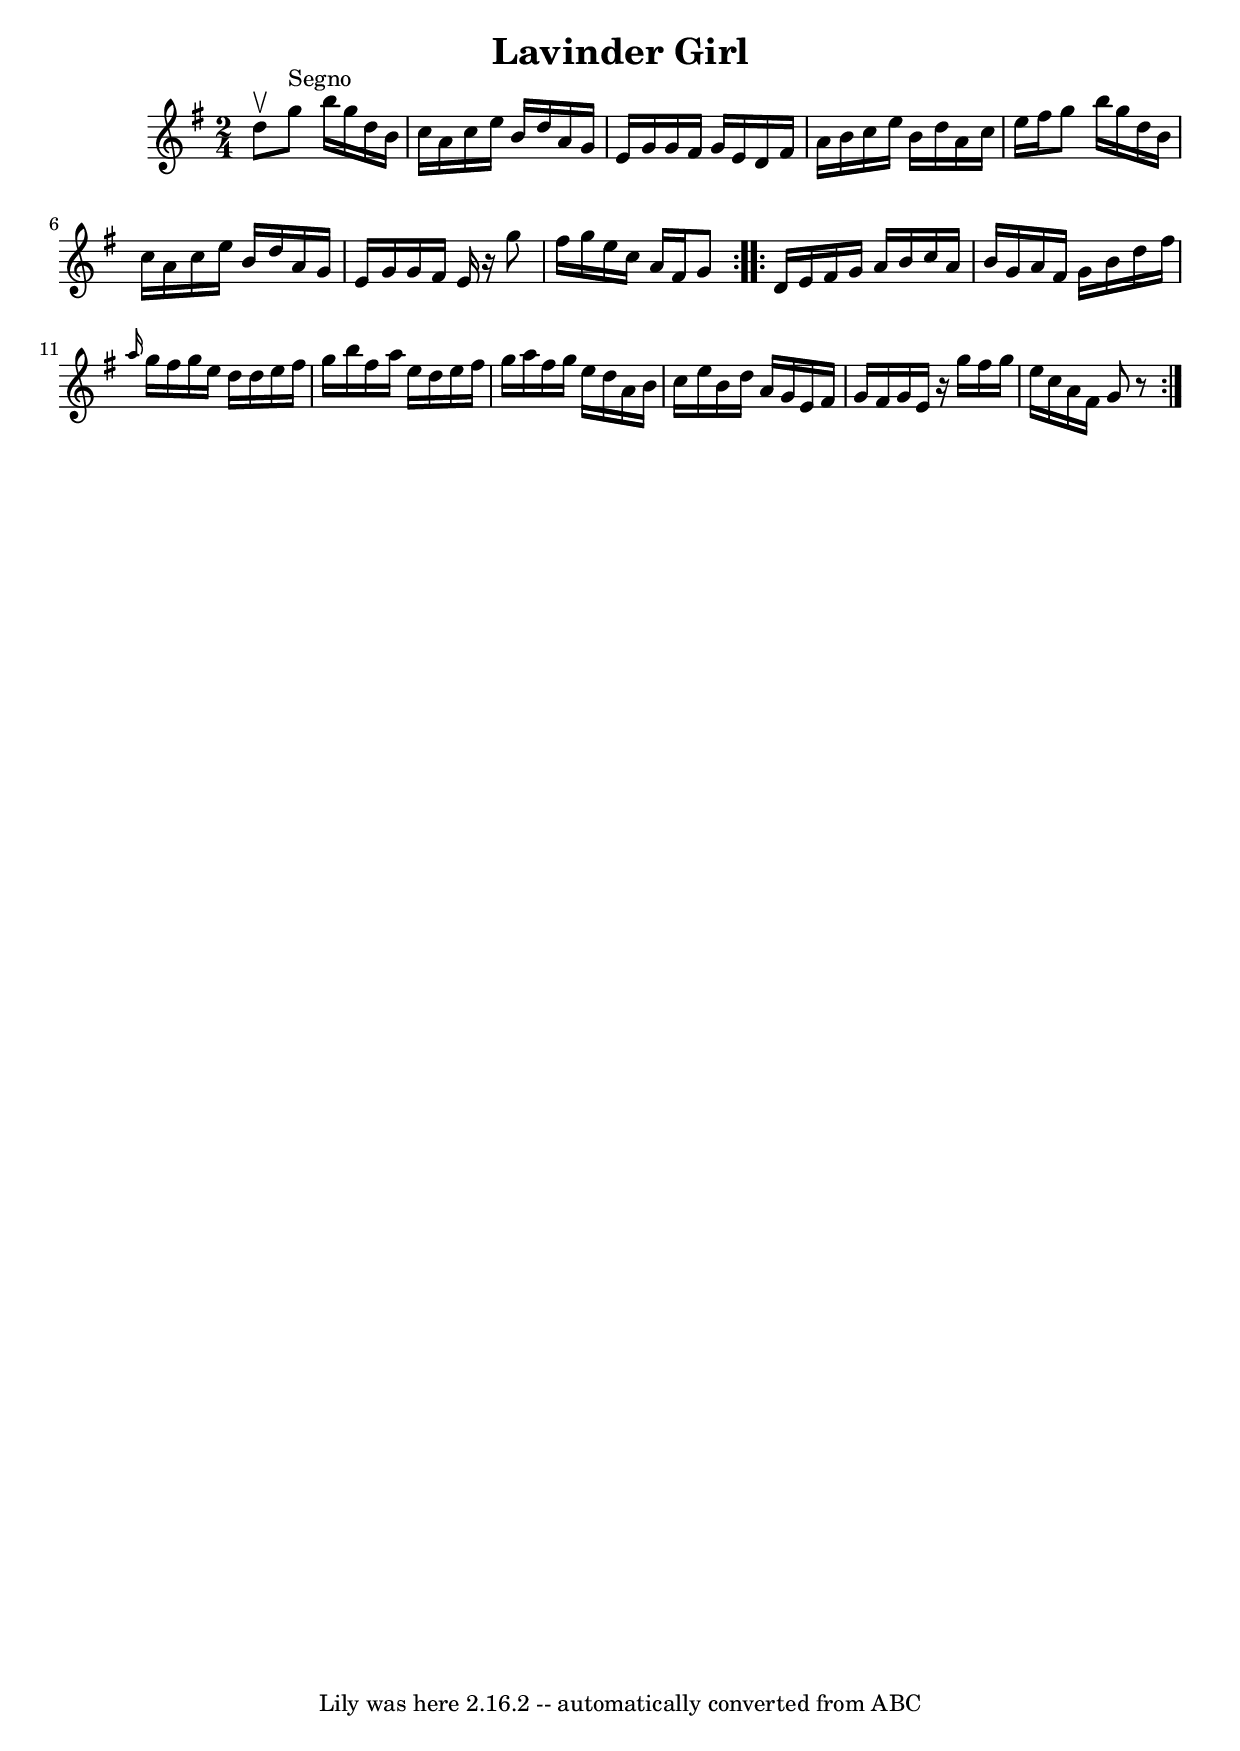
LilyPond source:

\version "2.7.40"
\include "Mammoth.ily"
\header {
	%% book = "Ryan's Mammoth Collection"
	crossRefNumber = "1"
	footnotes = ""
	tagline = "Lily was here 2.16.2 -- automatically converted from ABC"
	title = "Lavinder Girl"
}
voicedefault =  {


\repeat volta 2 {
\time 2/4 \key g \major d''8^\upbow   |
 g''8^"Segno" b''16    
g''16 d''16 b'16 c''16 a'16    |
 c''16 e''16 b'16    
d''16 a'16 g'16 e'16 g'16    |
 g'16 fis'16 g'16    
e'16 d'16 fis'16 a'16 b'16    |
 c''16 e''16 b'16    
d''16 a'16 c''16 e''16 fis''16    |
 g''8 b''16    
g''16 d''16 b'16 c''16 a'16    |
 c''16 e''16 b'16    
d''16 a'16 g'16 e'16 g'16    |
 g'16 fis'16 e'16    
r16 g''8 fis''16 g''16    |
 e''16 c''16 a'16 fis'16   
 g'8    } \repeat volta 2 { d'16 e'16 fis'16 g'16 a'16 b'16  
 c''16 a'16    |
 b'16 g'16 a'16 fis'16 g'16 b'16    
d''16 fis''16    |
 \grace { a''16  } g''16 fis''16 g''16   
 e''16 d''16 d''16 e''16 fis''16    |
 g''16 b''16    
fis''16 a''16 e''16 d''16 e''16 fis''16    |
 g''16    
a''16 fis''16 g''16 e''16 d''16 a'16 b'16    |
 c''16 
 e''16 b'16 d''16 a'16 g'16 e'16 fis'16    |
 g'16  
 fis'16 g'16 e'16    r16 g''16 fis''16 g''16    |
 e''16   
 c''16 a'16 fis'16 g'8    r8   }   
}

\score{
    <<

	\context Staff="default"
	{
	    \voicedefault 
	}

    >>
	\layout {
	}
	\midi {}
}
